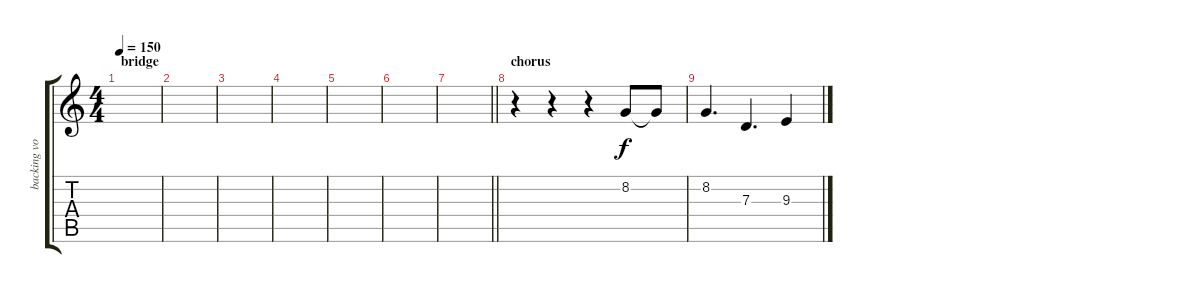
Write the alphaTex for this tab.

\track ("backing vox" "backing vo") {instrument bassoon}
\staff {score tabs}
\tuning (E4 B3 G3 D3 A2 E2) {hide}
\ts (4 4)
\section ("" "bridge")
\tempo 150
\clef g2
\ks c
|
|
|
|
|
|
\barLineRight lightlight
|
\section ("" "chorus")
r.4 r.4 r.4 8.2.8 8.2{t}.8 |
8.2.4{d} 7.3.4{d} 9.3.4
